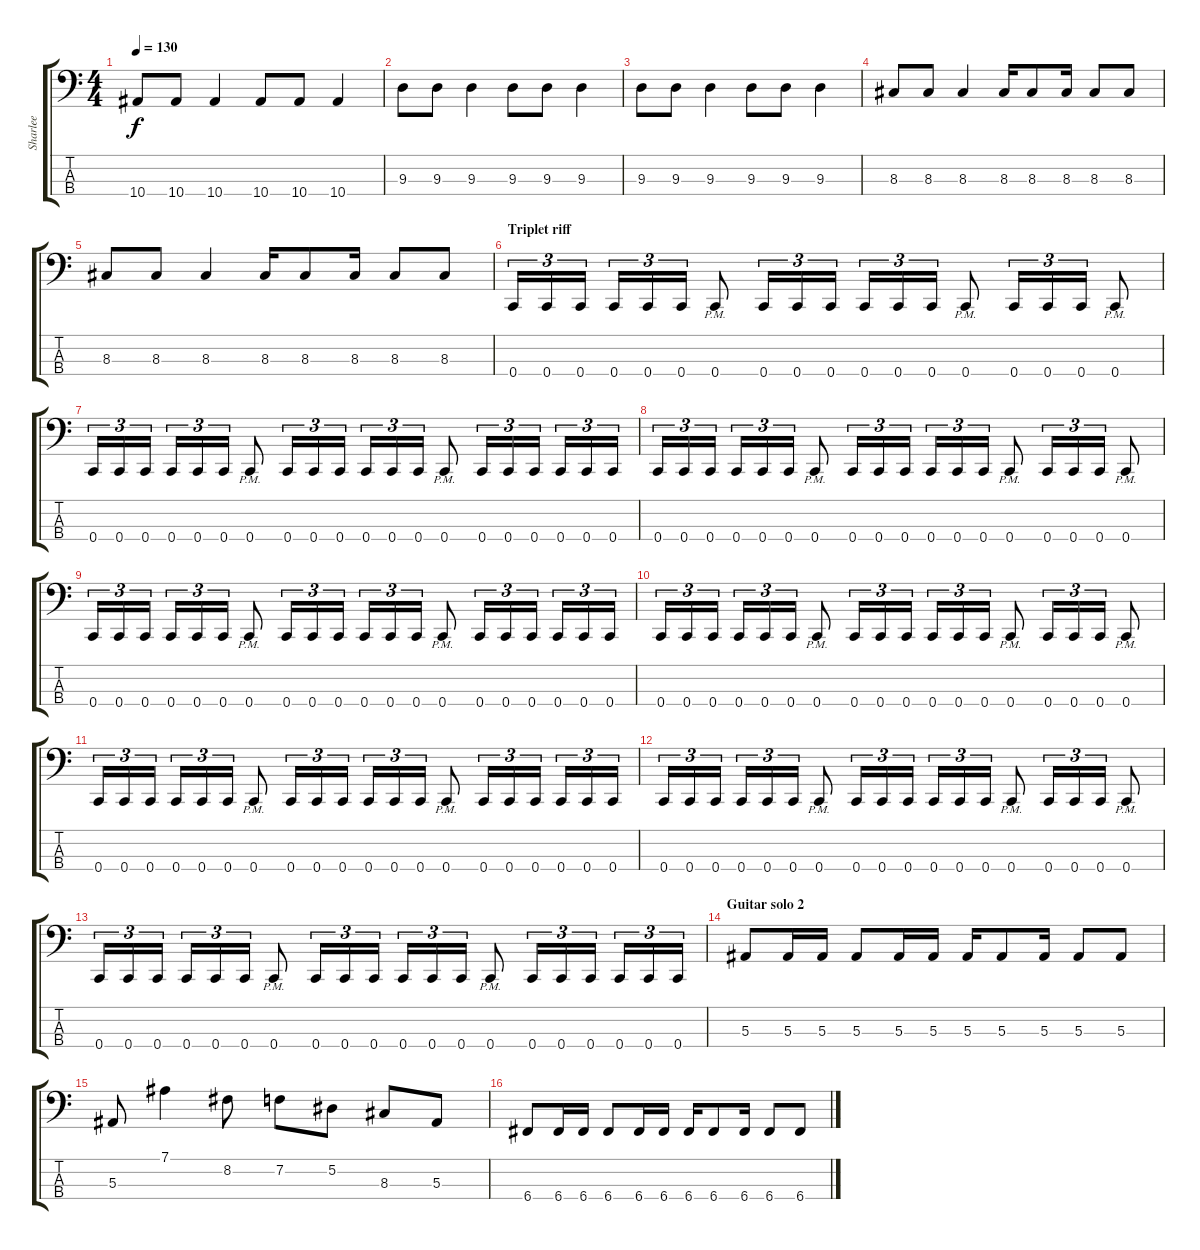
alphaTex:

\track ("Sharlee" "Sharlee") {instrument electricbasspick}
\staff {score tabs}
\tuning (Eb2 Bb1 F1 C1) {hide}
\ts (4 4)
\tempo 130
\clef f4
\ks c
10.4.8{dy f} 10.4.8 10.4.4 10.4.8 10.4.8 10.4.4 |
9.3.8 9.3.8 9.3.4 9.3.8 9.3.8 9.3.4 |
9.3.8 9.3.8 9.3.4 9.3.8 9.3.8 9.3.4 |
8.3.8 8.3.8 8.3.4 8.3.16 8.3.8 8.3.16 8.3.8 8.3.8 |
8.3.8 8.3.8 8.3.4 8.3.16 8.3.8 8.3.16 8.3.8 8.3.8 |
\section ("" "Triplet riff")
0.4.16{tu (3 2)} 0.4.16{tu (3 2)} 0.4.16{tu (3 2)} 0.4.16{tu (3 2)} 0.4.16{tu (3 2)} 0.4.16{tu (3 2)} 0.4{pm}.8 0.4.16{tu (3 2)} 0.4.16{tu (3 2)} 0.4.16{tu (3 2)} 0.4.16{tu (3 2)} 0.4.16{tu (3 2)} 0.4.16{tu (3 2)} 0.4{pm}.8 0.4.16{tu (3 2)} 0.4.16{tu (3 2)} 0.4.16{tu (3 2)} 0.4{pm}.8 |
0.4.16{tu (3 2)} 0.4.16{tu (3 2)} 0.4.16{tu (3 2)} 0.4.16{tu (3 2)} 0.4.16{tu (3 2)} 0.4.16{tu (3 2)} 0.4{pm}.8 0.4.16{tu (3 2)} 0.4.16{tu (3 2)} 0.4.16{tu (3 2)} 0.4.16{tu (3 2)} 0.4.16{tu (3 2)} 0.4.16{tu (3 2)} 0.4{pm}.8 0.4.16{tu (3 2)} 0.4.16{tu (3 2)} 0.4.16{tu (3 2)} 0.4.16{tu (3 2)} 0.4.16{tu (3 2)} 0.4.16{tu (3 2)} |
0.4.16{tu (3 2)} 0.4.16{tu (3 2)} 0.4.16{tu (3 2)} 0.4.16{tu (3 2)} 0.4.16{tu (3 2)} 0.4.16{tu (3 2)} 0.4{pm}.8 0.4.16{tu (3 2)} 0.4.16{tu (3 2)} 0.4.16{tu (3 2)} 0.4.16{tu (3 2)} 0.4.16{tu (3 2)} 0.4.16{tu (3 2)} 0.4{pm}.8 0.4.16{tu (3 2)} 0.4.16{tu (3 2)} 0.4.16{tu (3 2)} 0.4{pm}.8 |
0.4.16{tu (3 2)} 0.4.16{tu (3 2)} 0.4.16{tu (3 2)} 0.4.16{tu (3 2)} 0.4.16{tu (3 2)} 0.4.16{tu (3 2)} 0.4{pm}.8 0.4.16{tu (3 2)} 0.4.16{tu (3 2)} 0.4.16{tu (3 2)} 0.4.16{tu (3 2)} 0.4.16{tu (3 2)} 0.4.16{tu (3 2)} 0.4{pm}.8 0.4.16{tu (3 2)} 0.4.16{tu (3 2)} 0.4.16{tu (3 2)} 0.4.16{tu (3 2)} 0.4.16{tu (3 2)} 0.4.16{tu (3 2)} |
0.4.16{tu (3 2)} 0.4.16{tu (3 2)} 0.4.16{tu (3 2)} 0.4.16{tu (3 2)} 0.4.16{tu (3 2)} 0.4.16{tu (3 2)} 0.4{pm}.8 0.4.16{tu (3 2)} 0.4.16{tu (3 2)} 0.4.16{tu (3 2)} 0.4.16{tu (3 2)} 0.4.16{tu (3 2)} 0.4.16{tu (3 2)} 0.4{pm}.8 0.4.16{tu (3 2)} 0.4.16{tu (3 2)} 0.4.16{tu (3 2)} 0.4{pm}.8 |
0.4.16{tu (3 2)} 0.4.16{tu (3 2)} 0.4.16{tu (3 2)} 0.4.16{tu (3 2)} 0.4.16{tu (3 2)} 0.4.16{tu (3 2)} 0.4{pm}.8 0.4.16{tu (3 2)} 0.4.16{tu (3 2)} 0.4.16{tu (3 2)} 0.4.16{tu (3 2)} 0.4.16{tu (3 2)} 0.4.16{tu (3 2)} 0.4{pm}.8 0.4.16{tu (3 2)} 0.4.16{tu (3 2)} 0.4.16{tu (3 2)} 0.4.16{tu (3 2)} 0.4.16{tu (3 2)} 0.4.16{tu (3 2)} |
0.4.16{tu (3 2)} 0.4.16{tu (3 2)} 0.4.16{tu (3 2)} 0.4.16{tu (3 2)} 0.4.16{tu (3 2)} 0.4.16{tu (3 2)} 0.4{pm}.8 0.4.16{tu (3 2)} 0.4.16{tu (3 2)} 0.4.16{tu (3 2)} 0.4.16{tu (3 2)} 0.4.16{tu (3 2)} 0.4.16{tu (3 2)} 0.4{pm}.8 0.4.16{tu (3 2)} 0.4.16{tu (3 2)} 0.4.16{tu (3 2)} 0.4{pm}.8 |
0.4.16{tu (3 2)} 0.4.16{tu (3 2)} 0.4.16{tu (3 2)} 0.4.16{tu (3 2)} 0.4.16{tu (3 2)} 0.4.16{tu (3 2)} 0.4{pm}.8 0.4.16{tu (3 2)} 0.4.16{tu (3 2)} 0.4.16{tu (3 2)} 0.4.16{tu (3 2)} 0.4.16{tu (3 2)} 0.4.16{tu (3 2)} 0.4{pm}.8 0.4.16{tu (3 2)} 0.4.16{tu (3 2)} 0.4.16{tu (3 2)} 0.4.16{tu (3 2)} 0.4.16{tu (3 2)} 0.4.16{tu (3 2)} |
\section ("" "Guitar solo 2")
5.3.8 5.3.16 5.3.16 5.3.8 5.3.16 5.3.16 5.3.16 5.3.8 5.3.16 5.3.8 5.3.8 |
5.3.8 7.1.4 8.2.8 7.2.8 5.2.8 8.3.8 5.3.8 |
6.4.8 6.4.16 6.4.16 6.4.8 6.4.16 6.4.16 6.4.16 6.4.8 6.4.16 6.4.8 6.4.8
